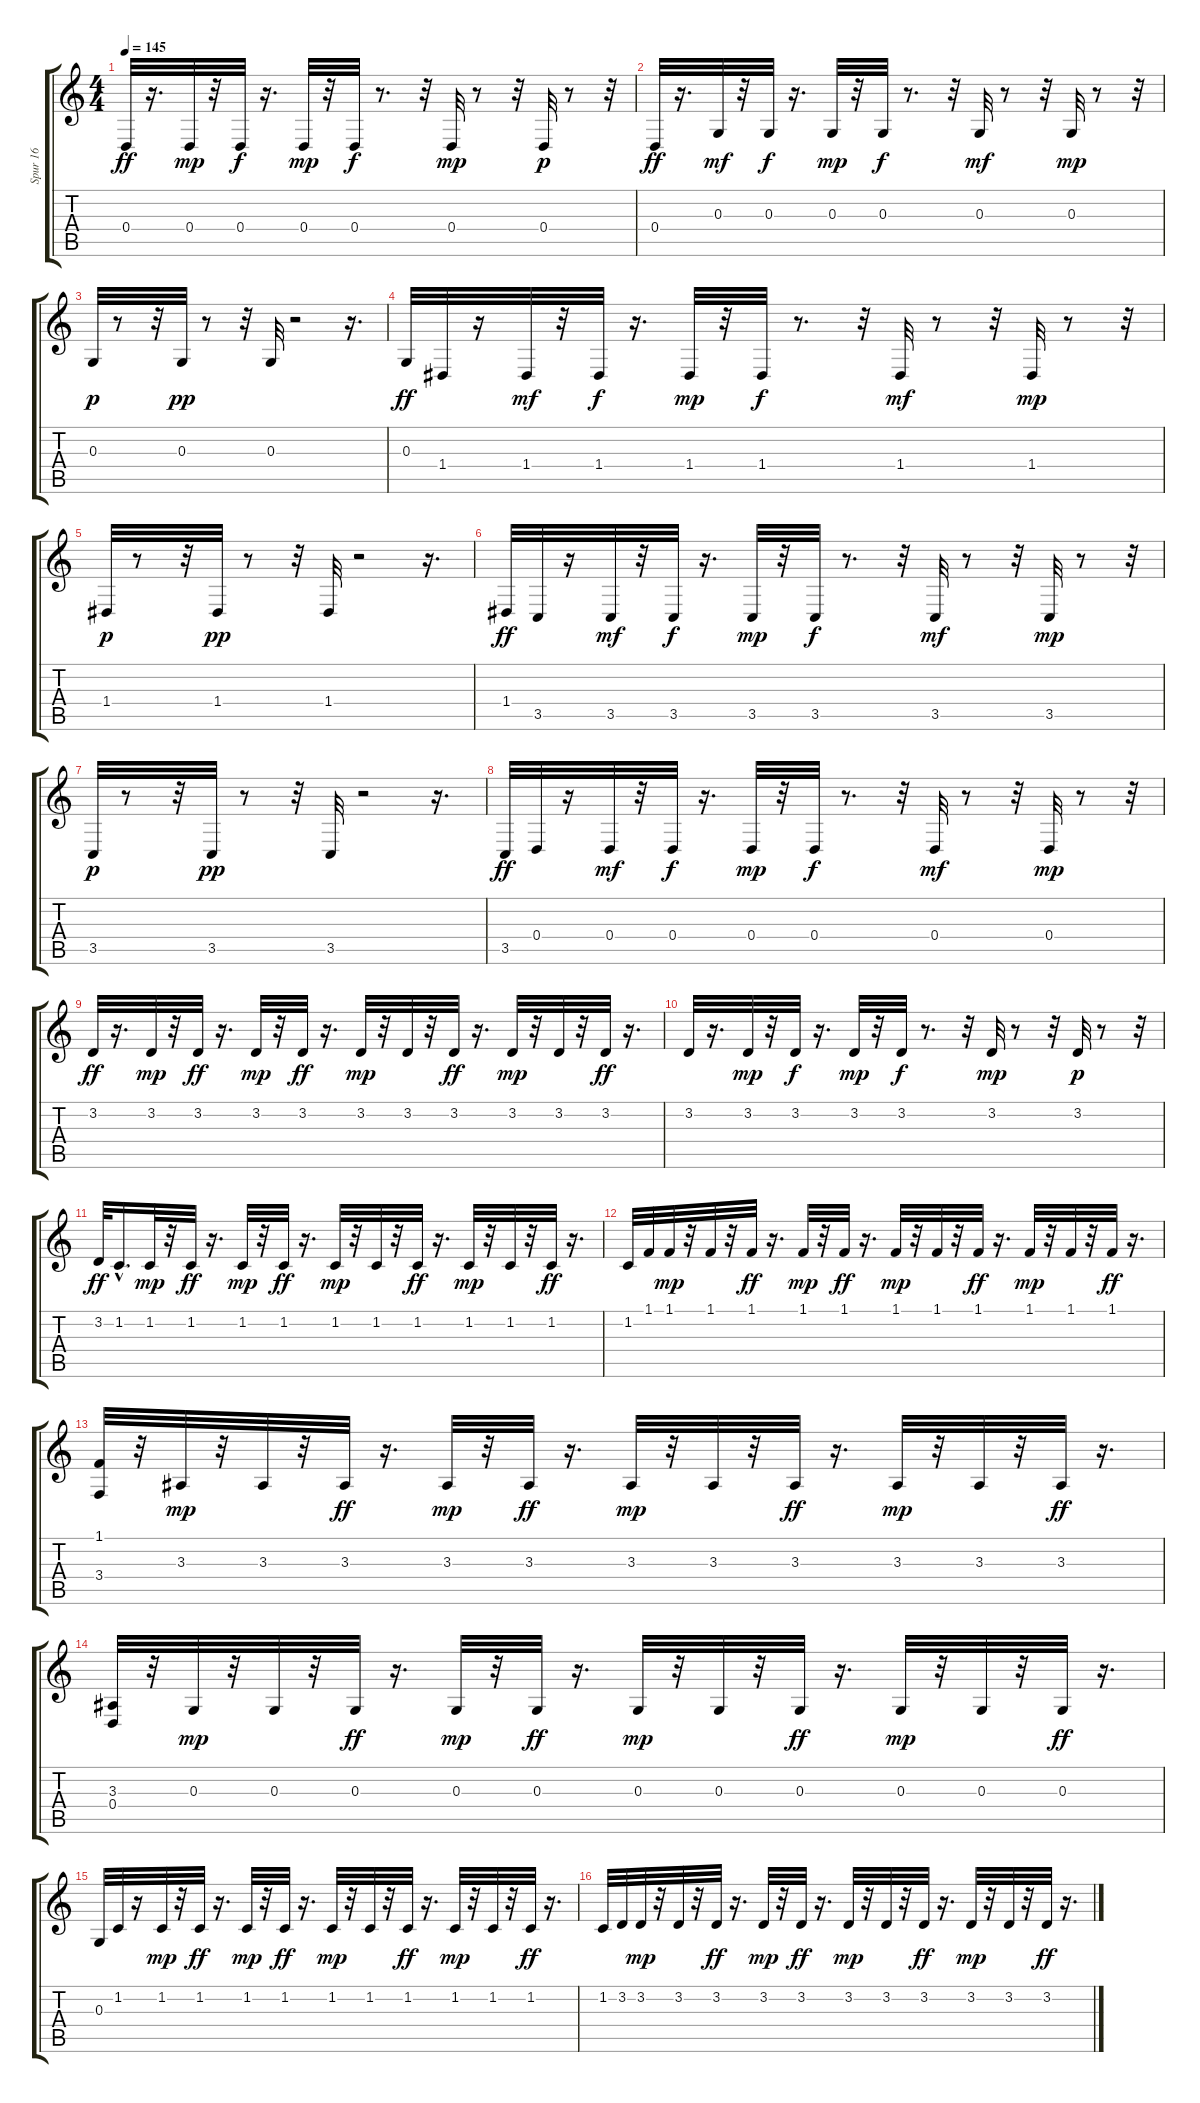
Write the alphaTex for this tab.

\track ("Spur 16" "Spur 16") {instrument lead8bassandlead}
\staff {score tabs}
\tuning (E4 B3 G3 D3 A2 E2) {hide}
\ts (4 4)
\tempo 145
\clef g2
\ks c
0.4.32{dy ff balance 2} r.16{d} 0.4.32{dy mp balance 10} r.32 0.4.32{dy f balance 2} r.16{d} 0.4.32{dy mp balance 10} r.32 0.4.32{dy f balance 2} r.8{d} r.32 0.4.32{dy mp balance 10} r.8 r.32 0.4.32{dy p balance 15} r.8 r.32 |
0.4.32{dy ff balance 2} r.16{d} 0.3.32{dy mf balance 10} r.32 0.3.32{dy f balance 2} r.16{d} 0.3.32{dy mp balance 10} r.32 0.3.32{dy f balance 2} r.8{d} r.32 0.3.32{dy mf balance 10} r.8 r.32 0.3.32{dy mp balance 15} r.8 r.32 |
0.3.32{dy p balance 16} r.8 r.32 0.3.32{dy pp balance 10} r.8 r.32 0.3.32{balance 8} r.2 r.16{d} |
0.3.32{dy ff balance 2} 1.4.32 r.16 1.4.32{dy mf balance 10} r.32 1.4.32{dy f balance 2} r.16{d} 1.4.32{dy mp balance 10} r.32 1.4.32{dy f balance 2} r.8{d} r.32 1.4.32{dy mf balance 10} r.8 r.32 1.4.32{dy mp balance 15} r.8 r.32 |
1.4.32{dy p balance 16} r.8 r.32 1.4.32{dy pp balance 10} r.8 r.32 1.4.32{balance 8} r.2 r.16{d} |
1.4.32{dy ff balance 2} 3.5.32 r.16 3.5.32{dy mf balance 10} r.32 3.5.32{dy f balance 2} r.16{d} 3.5.32{dy mp balance 10} r.32 3.5.32{dy f balance 2} r.8{d} r.32 3.5.32{dy mf balance 10} r.8 r.32 3.5.32{dy mp balance 15} r.8 r.32 |
3.5.32{dy p balance 16} r.8 r.32 3.5.32{dy pp balance 10} r.8 r.32 3.5.32{balance 8} r.2 r.16{d} |
3.5.32{dy ff balance 2} 0.4.32 r.16 0.4.32{dy mf balance 10} r.32 0.4.32{dy f balance 2} r.16{d} 0.4.32{dy mp balance 10} r.32 0.4.32{dy f balance 2} r.8{d} r.32 0.4.32{dy mf balance 10} r.8 r.32 0.4.32{dy mp balance 15} r.8 r.32 |
3.2.32{dy ff balance 2} r.16{d} 3.2.32{dy mp balance 10} r.32 3.2.32{dy ff balance 2} r.16{d} 3.2.32{dy mp balance 10} r.32 3.2.32{dy ff balance 2} r.16{d} 3.2.32{dy mp balance 6} r.32 3.2.32{balance 14} r.32 3.2.32{dy ff balance 0} r.16{d} 3.2.32{dy mp balance 10} r.32 3.2.32{balance 14} r.32 3.2.32{dy ff balance 15} r.16{d} |
3.2.32{balance 2} r.16{d} 3.2.32{dy mp balance 10} r.32 3.2.32{dy f balance 2} r.16{d} 3.2.32{dy mp balance 10} r.32 3.2.32{dy f balance 2} r.8{d} r.32 3.2.32{dy mp balance 10} r.8 r.32 3.2.32{dy p balance 15} r.8 r.32 |
3.2.32{dy ff balance 2} 1.2{hac}.16{d} 1.2.32{dy mp balance 10} r.32 1.2.32{dy ff balance 2} r.16{d} 1.2.32{dy mp balance 10} r.32 1.2.32{dy ff balance 2} r.16{d} 1.2.32{dy mp balance 6} r.32 1.2.32{balance 14} r.32 1.2.32{dy ff balance 0} r.16{d} 1.2.32{dy mp balance 10} r.32 1.2.32{balance 14} r.32 1.2.32{dy ff balance 15} r.16{d} |
1.2.32{balance 10} 1.1.32 1.1.32{dy mp} r.32 1.1.32{balance 2} r.32 1.1.32{dy ff balance 8} r.16{d} 1.1.32{dy mp balance 10} r.32 1.1.32{dy ff balance 5} r.16{d} 1.1.32{dy mp balance 10} r.32 1.1.32{balance 15} r.32 1.1.32{dy ff balance 1} r.16{d} 1.1.32{dy mp balance 10} r.32 1.1.32{balance 2} r.32 1.1.32{dy ff balance 1} r.16{d} |
(1.1 3.4).32{balance 2} r.32 3.3.32{dy mp} r.32 3.3.32{balance 10} r.32 3.3.32{dy ff balance 2} r.16{d} 3.3.32{dy mp balance 10} r.32 3.3.32{dy ff balance 2} r.16{d} 3.3.32{dy mp balance 10} r.32 3.3.32{balance 16} r.32 3.3.32{dy ff balance 1} r.16{d} 3.3.32{dy mp balance 10} r.32 3.3.32{balance 14} r.32 3.3.32{dy ff balance 15} r.16{d} |
(3.3 0.4).32{balance 10} r.32 0.3.32{dy mp} r.32 0.3.32{balance 2} r.32 0.3.32{dy ff balance 8} r.16{d} 0.3.32{dy mp balance 10} r.32 0.3.32{dy ff balance 5} r.16{d} 0.3.32{dy mp balance 10} r.32 0.3.32{balance 14} r.32 0.3.32{dy ff balance 2} r.16{d} 0.3.32{dy mp balance 10} r.32 0.3.32{balance 2} r.32 0.3.32{dy ff balance 1} r.16{d} |
0.3.32{balance 2} 1.2.32 r.16 1.2.32{dy mp balance 10} r.32 1.2.32{dy ff balance 2} r.16{d} 1.2.32{dy mp balance 10} r.32 1.2.32{dy ff balance 2} r.16{d} 1.2.32{dy mp balance 6} r.32 1.2.32{balance 14} r.32 1.2.32{dy ff balance 0} r.16{d} 1.2.32{dy mp balance 10} r.32 1.2.32{balance 14} r.32 1.2.32{dy ff balance 15} r.16{d} |
1.2.32{balance 10} 3.2.32 3.2.32{dy mp} r.32 3.2.32{balance 2} r.32 3.2.32{dy ff balance 8} r.16{d} 3.2.32{dy mp balance 10} r.32 3.2.32{dy ff balance 5} r.16{d} 3.2.32{dy mp balance 10} r.32 3.2.32{balance 15} r.32 3.2.32{dy ff balance 1} r.16{d} 3.2.32{dy mp balance 10} r.32 3.2.32{balance 2} r.32 3.2.32{dy ff balance 1} r.16{d}
